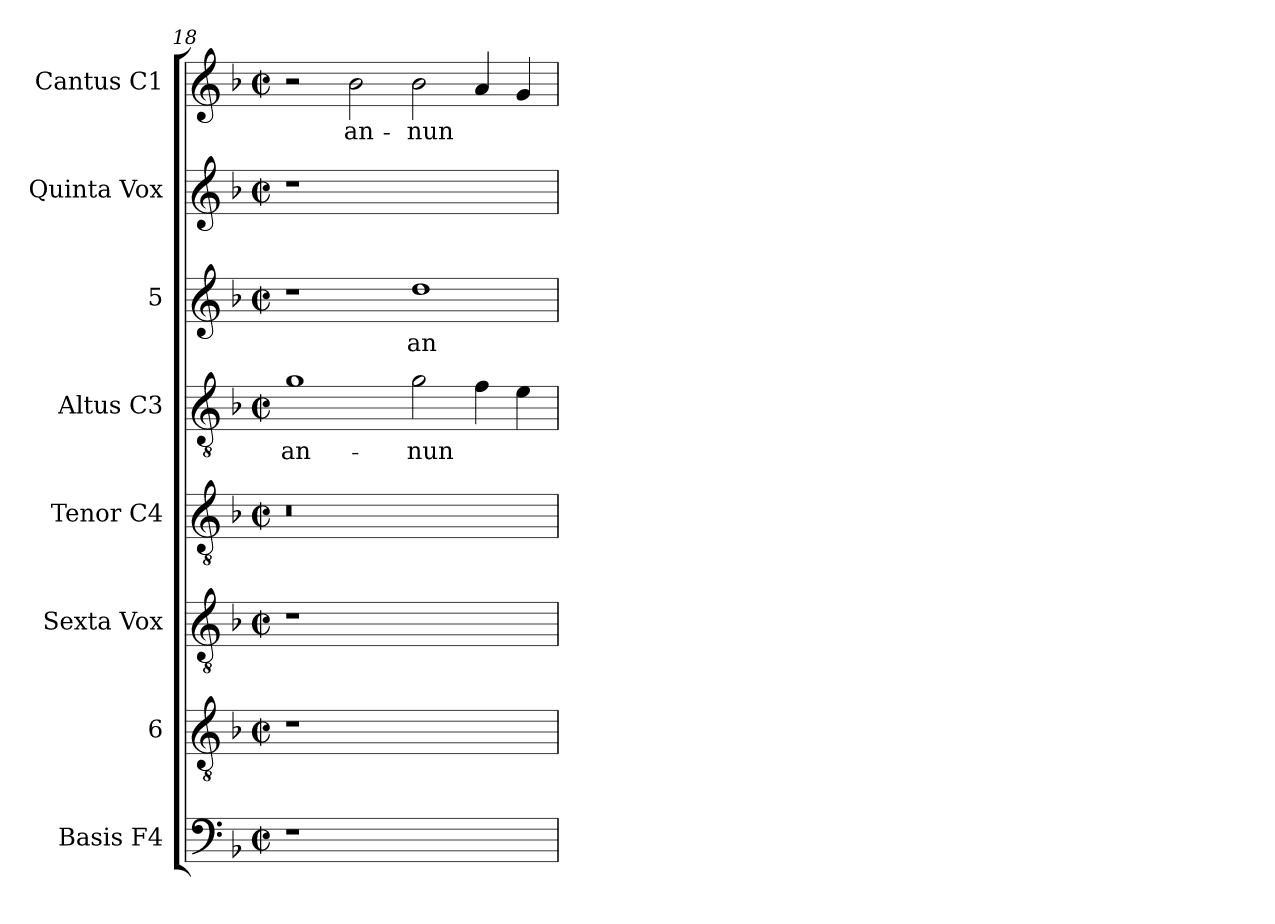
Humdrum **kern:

**kern	**kern	**kern	**kern	**kern	**text	**kern	**text	**kern	**kern	**text
*part8	*part7	*part6	*part5	*part4	*part4	*part3	*part3	*part2	*part1	*part1
*staff8	*staff7	*staff6	*staff5	*staff4	*staff4	*staff3	*staff3	*staff2	*staff1	*staff1
*I"Basis  F4	*I"6	*I"Sexta  Vox	*I"Tenor  C4	*I"Altus  C3	*	*I"5	*	*I"Quinta  Vox	*I"Cantus  C1	*
*I'B	*	*	*I'T	*I'A	*	*	*	*	*I'C	*
*clefF4	*clefGv2	*clefGv2	*clefGv2	*clefGv2	*	*clefG2	*	*clefG2	*clefG2	*
*k[b-]	*k[b-]	*k[b-]	*k[b-]	*k[b-]	*	*k[b-]	*	*k[b-]	*k[b-]	*
*F:	*F:	*F:	*F:	*F:	*	*F:	*	*F:	*F:	*
*M2/2	*M2/2	*M2/2	*M2/2	*M2/2	*	*M2/2	*	*M2/2	*M2/2	*
*met(c|)	*met(c|)	*met(c|)	*met(c|)	*met(c|)	*	*met(c|)	*	*met(c|)	*met(c|)	*
=18	=18	=18	=18	=18	=18	=18	=18	=18	=18	=18
!	!	!	!	!	!LO:LY:b:cj	!	!	!	!	!
1r	1r	1r	0r	1g	an-	1r	.	1r	2r	.
!	!	!	!	!	!	!	!	!	!	!LO:LY:b:cj
.	.	.	.	.	.	.	.	.	2b-\	an-
!	!	!	!	!	!LO:LY:b:cj	!	!LO:LY:b:cj	!	!	!LO:LY:b:cj
1ryy	1ryy	1ryy	.	2g\	-nun-	1dd	an-	1ryy	2b-\	-nun-
!	!	!	!	!	!LO:LY:b:cj	!	!	!	!	!LO:LY:b:cj
.	.	.	.	4f\	--	.	.	.	4a>/	--
!	!	!	!	!	!LO:LY:b:cj	!	!	!	!	!LO:LY:b:cj
.	.	.	.	4e\	--	.	.	.	4g/	--
=	=	=	=	=	=	=	=	=	=	=
*-	*-	*-	*-	*-	*-	*-	*-	*-	*-	*-
